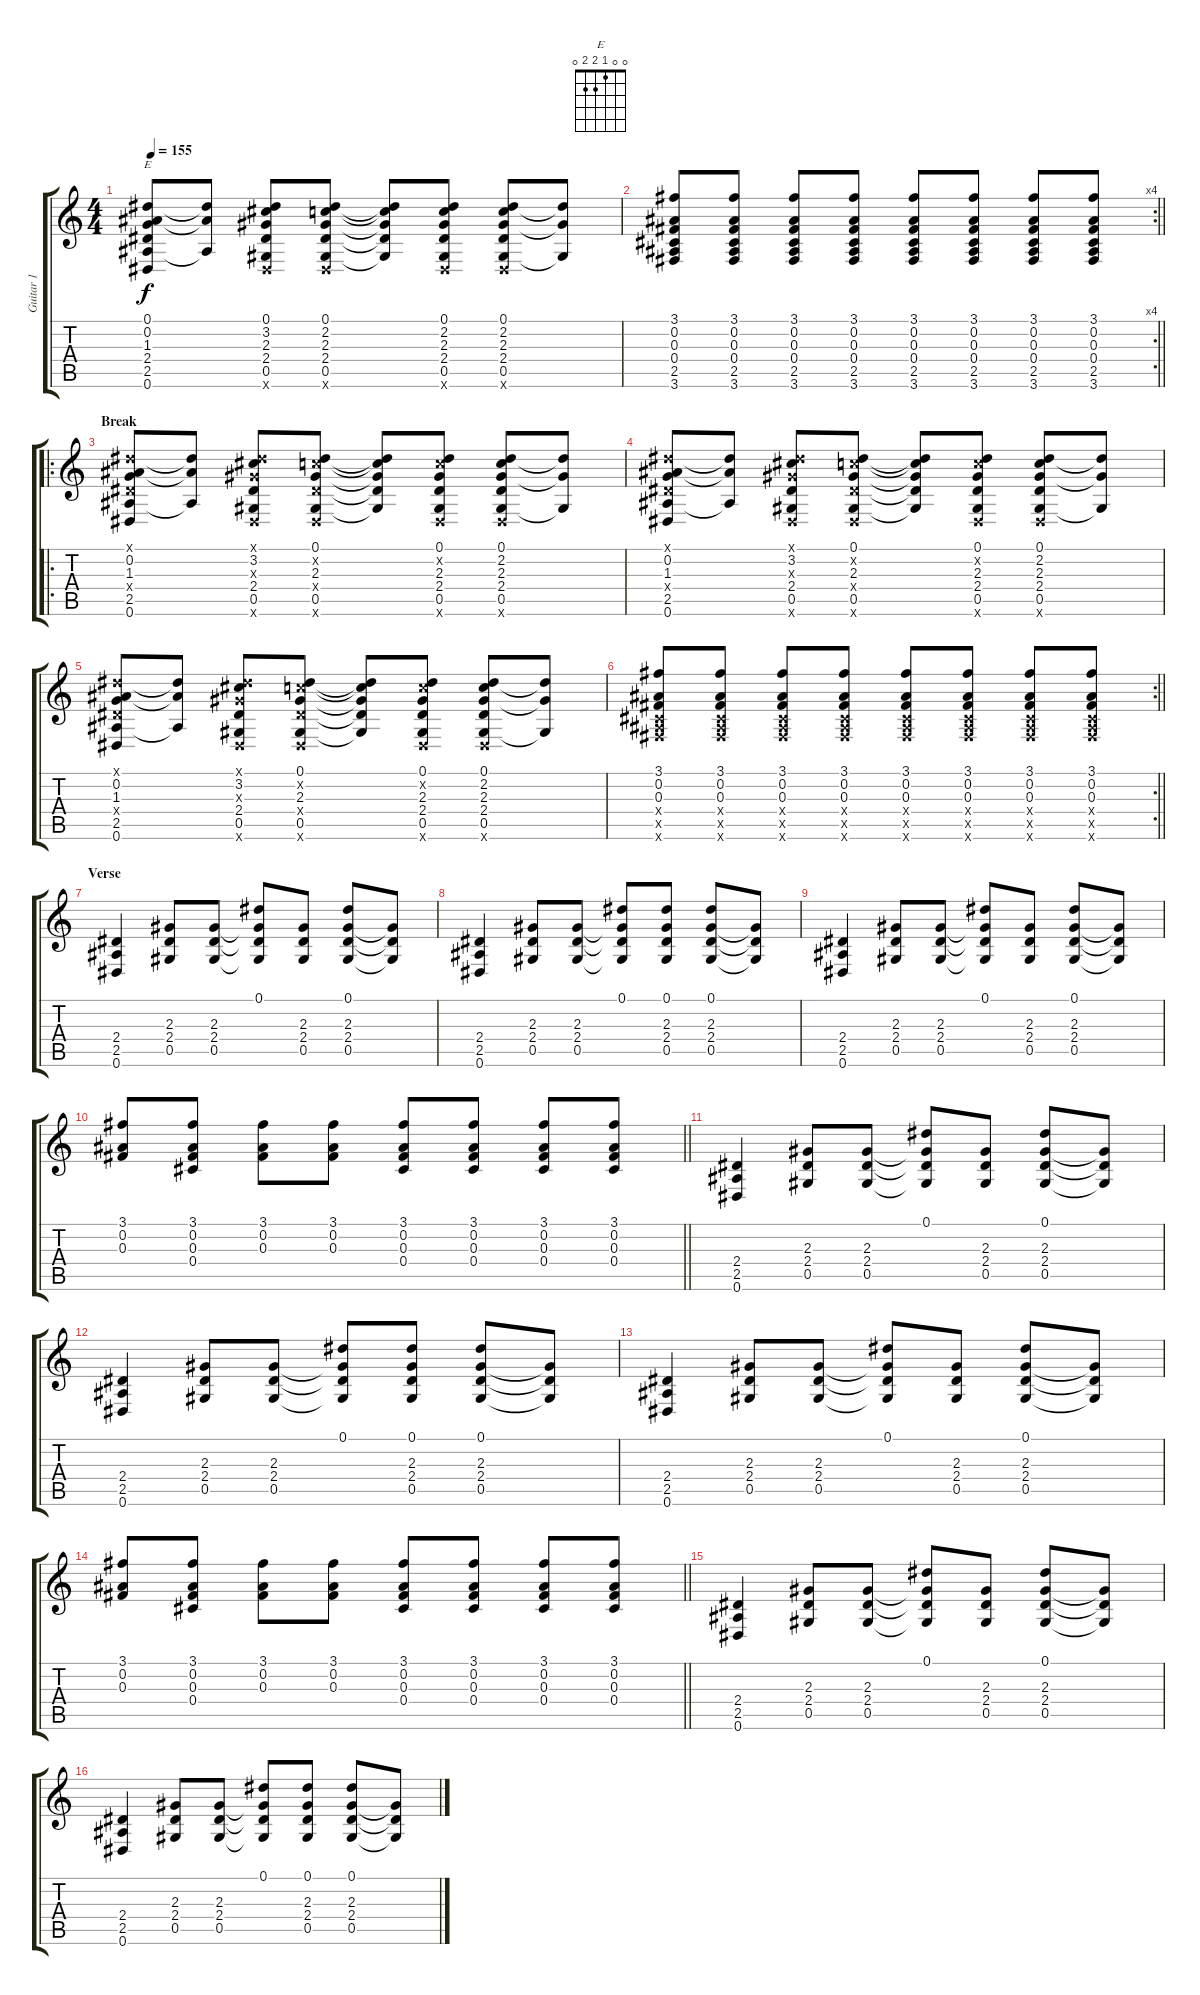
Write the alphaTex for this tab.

\track ("Guitar 1" "Guitar 1") {instrument distortionguitar}
\staff {score tabs}
\tuning (Eb4 Bb3 Gb3 Db3 Ab2 Eb2) {hide}
\chord ("E" 0 0 1 2 2 0)
\ts (4 4)
\tempo 155
\clef g2
\ks c
(0.1 0.2 1.3 2.4 2.5 0.6).8{ch "E" dy f} (0.1{t} 0.2{t} 2.5{t}).8 (0.1 3.2 2.3 2.4 0.5 0.6{x}).8 (0.1 2.2 2.3 2.4 0.5 0.6{x}).8 (0.1{t} 2.2{t} 2.3{t} 2.4{t} 0.5{t}).8 (0.1 2.2 2.3 2.4 0.5 0.6{x}).8 (0.1 2.2 2.3 2.4 0.5 0.6{x}).8 (0.1{t} 2.3{t} 0.5{t}).8 |
\rc 4
\barLineRight lightlight
(3.1 0.2 0.3 0.4 2.5 3.6).8 (3.1 0.2 0.3 0.4 2.5 3.6).8 (3.1 0.2 0.3 0.4 2.5 3.6).8 (3.1 0.2 0.3 0.4 2.5 3.6).8 (3.1 0.2 0.3 0.4 2.5 3.6).8 (3.1 0.2 0.3 0.4 2.5 3.6).8 (3.1 0.2 0.3 0.4 2.5 3.6).8 (3.1 0.2 0.3 0.4 2.5 3.6).8 |
\ro
\section ("" "Break")
(0.1{x} 0.2 1.3 2.4{x} 2.5 0.6).8 (0.1{t} 0.2{t} 2.5{t}).8 (0.1{x} 3.2 2.3{x} 2.4 0.5 0.6{x}).8 (0.1 2.2{x} 2.3 2.4{x} 0.5 0.6{x}).8 (0.1{t} 2.2{t} 2.3{t} 2.4{t} 0.5{t}).8 (0.1 2.2{x} 2.3 2.4 0.5 0.6{x}).8 (0.1 2.2 2.3 2.4 0.5 0.6{x}).8 (0.1{t} 2.3{t} 0.5{t}).8 |
(0.1{x} 0.2 1.3 2.4{x} 2.5 0.6).8 (0.1{t} 0.2{t} 2.5{t}).8 (0.1{x} 3.2 2.3{x} 2.4 0.5 0.6{x}).8 (0.1 2.2{x} 2.3 2.4{x} 0.5 0.6{x}).8 (0.1{t} 2.2{t} 2.3{t} 2.4{t} 0.5{t}).8 (0.1 2.2{x} 2.3 2.4 0.5 0.6{x}).8 (0.1 2.2 2.3 2.4 0.5 0.6{x}).8 (0.1{t} 2.3{t} 0.5{t}).8 |
(0.1{x} 0.2 1.3 2.4{x} 2.5 0.6).8 (0.1{t} 0.2{t} 2.5{t}).8 (0.1{x} 3.2 2.3{x} 2.4 0.5 0.6{x}).8 (0.1 2.2{x} 2.3 2.4{x} 0.5 0.6{x}).8 (0.1{t} 2.2{t} 2.3{t} 2.4{t} 0.5{t}).8 (0.1 2.2{x} 2.3 2.4 0.5 0.6{x}).8 (0.1 2.2 2.3 2.4 0.5 0.6{x}).8 (0.1{t} 2.3{t} 0.5{t}).8 |
\rc 2
\barLineRight lightlight
(3.1 0.2 0.3 0.4{x} 2.5{x} 3.6{x}).8 (3.1 0.2 0.3 0.4{x} 2.5{x} 3.6{x}).8 (3.1 0.2 0.3 0.4{x} 2.5{x} 3.6{x}).8 (3.1 0.2 0.3 0.4{x} 2.5{x} 3.6{x}).8 (3.1 0.2 0.3 0.4{x} 2.5{x} 3.6{x}).8 (3.1 0.2 0.3 0.4{x} 2.5{x} 3.6{x}).8 (3.1 0.2 0.3 0.4{x} 2.5{x} 3.6{x}).8 (3.1 0.2 0.3 0.4{x} 2.5{x} 3.6{x}).8 |
\section ("" "Verse")
(2.4 2.5 0.6).4 (2.3 2.4 0.5).8 (2.3 2.4 0.5).8 (0.1 2.3{t} 2.4{t} 0.5{t}).8 (2.3 2.4 0.5).8 (0.1 2.3 2.4 0.5).8 (2.3{t} 2.4{t} 0.5{t}).8 |
(2.4 2.5 0.6).4 (2.3 2.4 0.5).8 (2.3 2.4 0.5).8 (0.1 2.3{t} 2.4{t} 0.5{t}).8 (0.1 2.3 2.4 0.5).8 (0.1 2.3 2.4 0.5).8 (2.3{t} 2.4{t} 0.5{t}).8 |
(2.4 2.5 0.6).4 (2.3 2.4 0.5).8 (2.3 2.4 0.5).8 (0.1 2.3{t} 2.4{t} 0.5{t}).8 (2.3 2.4 0.5).8 (0.1 2.3 2.4 0.5).8 (2.3{t} 2.4{t} 0.5{t}).8 |
\barLineRight lightlight
(3.1 0.2 0.3).8 (3.1 0.2 0.3 0.4).8 (3.1 0.2 0.3).8 (3.1 0.2 0.3).8 (3.1 0.2 0.3 0.4).8 (3.1 0.2 0.3 0.4).8 (3.1 0.2 0.3 0.4).8 (3.1 0.2 0.3 0.4).8 |
(2.4 2.5 0.6).4 (2.3 2.4 0.5).8 (2.3 2.4 0.5).8 (0.1 2.3{t} 2.4{t} 0.5{t}).8 (2.3 2.4 0.5).8 (0.1 2.3 2.4 0.5).8 (2.3{t} 2.4{t} 0.5{t}).8 |
(2.4 2.5 0.6).4 (2.3 2.4 0.5).8 (2.3 2.4 0.5).8 (0.1 2.3{t} 2.4{t} 0.5{t}).8 (0.1 2.3 2.4 0.5).8 (0.1 2.3 2.4 0.5).8 (2.3{t} 2.4{t} 0.5{t}).8 |
(2.4 2.5 0.6).4 (2.3 2.4 0.5).8 (2.3 2.4 0.5).8 (0.1 2.3{t} 2.4{t} 0.5{t}).8 (2.3 2.4 0.5).8 (0.1 2.3 2.4 0.5).8 (2.3{t} 2.4{t} 0.5{t}).8 |
\barLineRight lightlight
(3.1 0.2 0.3).8 (3.1 0.2 0.3 0.4).8 (3.1 0.2 0.3).8 (3.1 0.2 0.3).8 (3.1 0.2 0.3 0.4).8 (3.1 0.2 0.3 0.4).8 (3.1 0.2 0.3 0.4).8 (3.1 0.2 0.3 0.4).8 |
(2.4 2.5 0.6).4 (2.3 2.4 0.5).8 (2.3 2.4 0.5).8 (0.1 2.3{t} 2.4{t} 0.5{t}).8 (2.3 2.4 0.5).8 (0.1 2.3 2.4 0.5).8 (2.3{t} 2.4{t} 0.5{t}).8 |
(2.4 2.5 0.6).4 (2.3 2.4 0.5).8 (2.3 2.4 0.5).8 (0.1 2.3{t} 2.4{t} 0.5{t}).8 (0.1 2.3 2.4 0.5).8 (0.1 2.3 2.4 0.5).8 (2.3{t} 2.4{t} 0.5{t}).8
